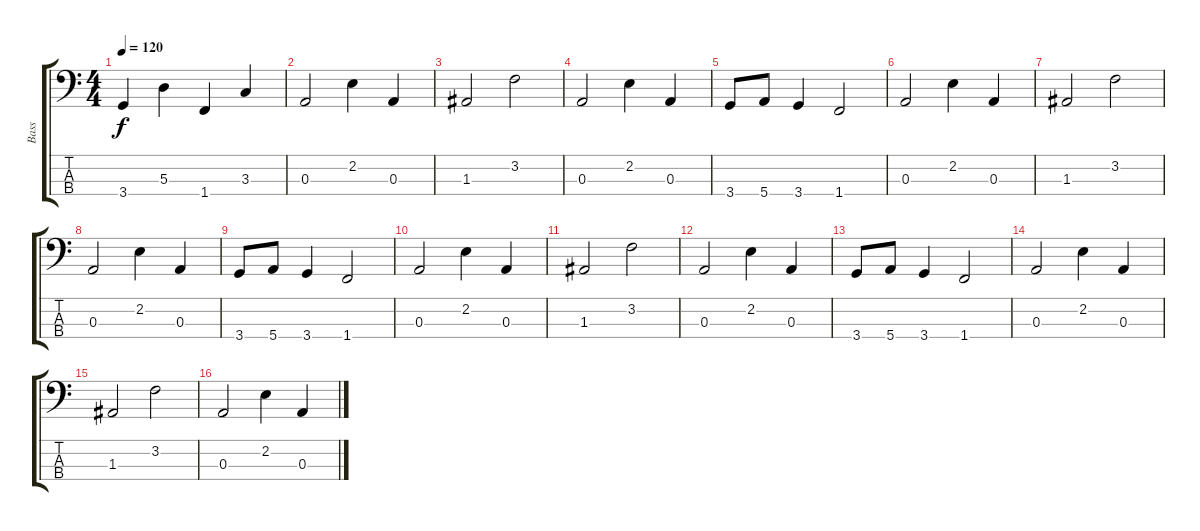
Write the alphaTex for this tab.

\track ("Bass" "Bass") {instrument electricbassfinger}
\staff {score tabs}
\tuning (G2 D2 A1 E1) {hide}
\ts (4 4)
\tempo 120
\clef f4
\ks c
3.4.4{dy f} 5.3.4 1.4.4 3.3.4 |
0.3.2 2.2.4 0.3.4 |
1.3.2 3.2.2 |
0.3.2 2.2.4 0.3.4 |
3.4.8 5.4.8 3.4.4 1.4.2 |
0.3.2 2.2.4 0.3.4 |
1.3.2 3.2.2 |
0.3.2 2.2.4 0.3.4 |
3.4.8 5.4.8 3.4.4 1.4.2 |
0.3.2{volume 12} 2.2.4 0.3.4 |
1.3.2 3.2.2 |
0.3.2 2.2.4 0.3.4 |
3.4.8 5.4.8 3.4.4 1.4.2 |
0.3.2{volume 8} 2.2.4 0.3.4 |
1.3.2 3.2.2 |
0.3.2 2.2.4 0.3.4
